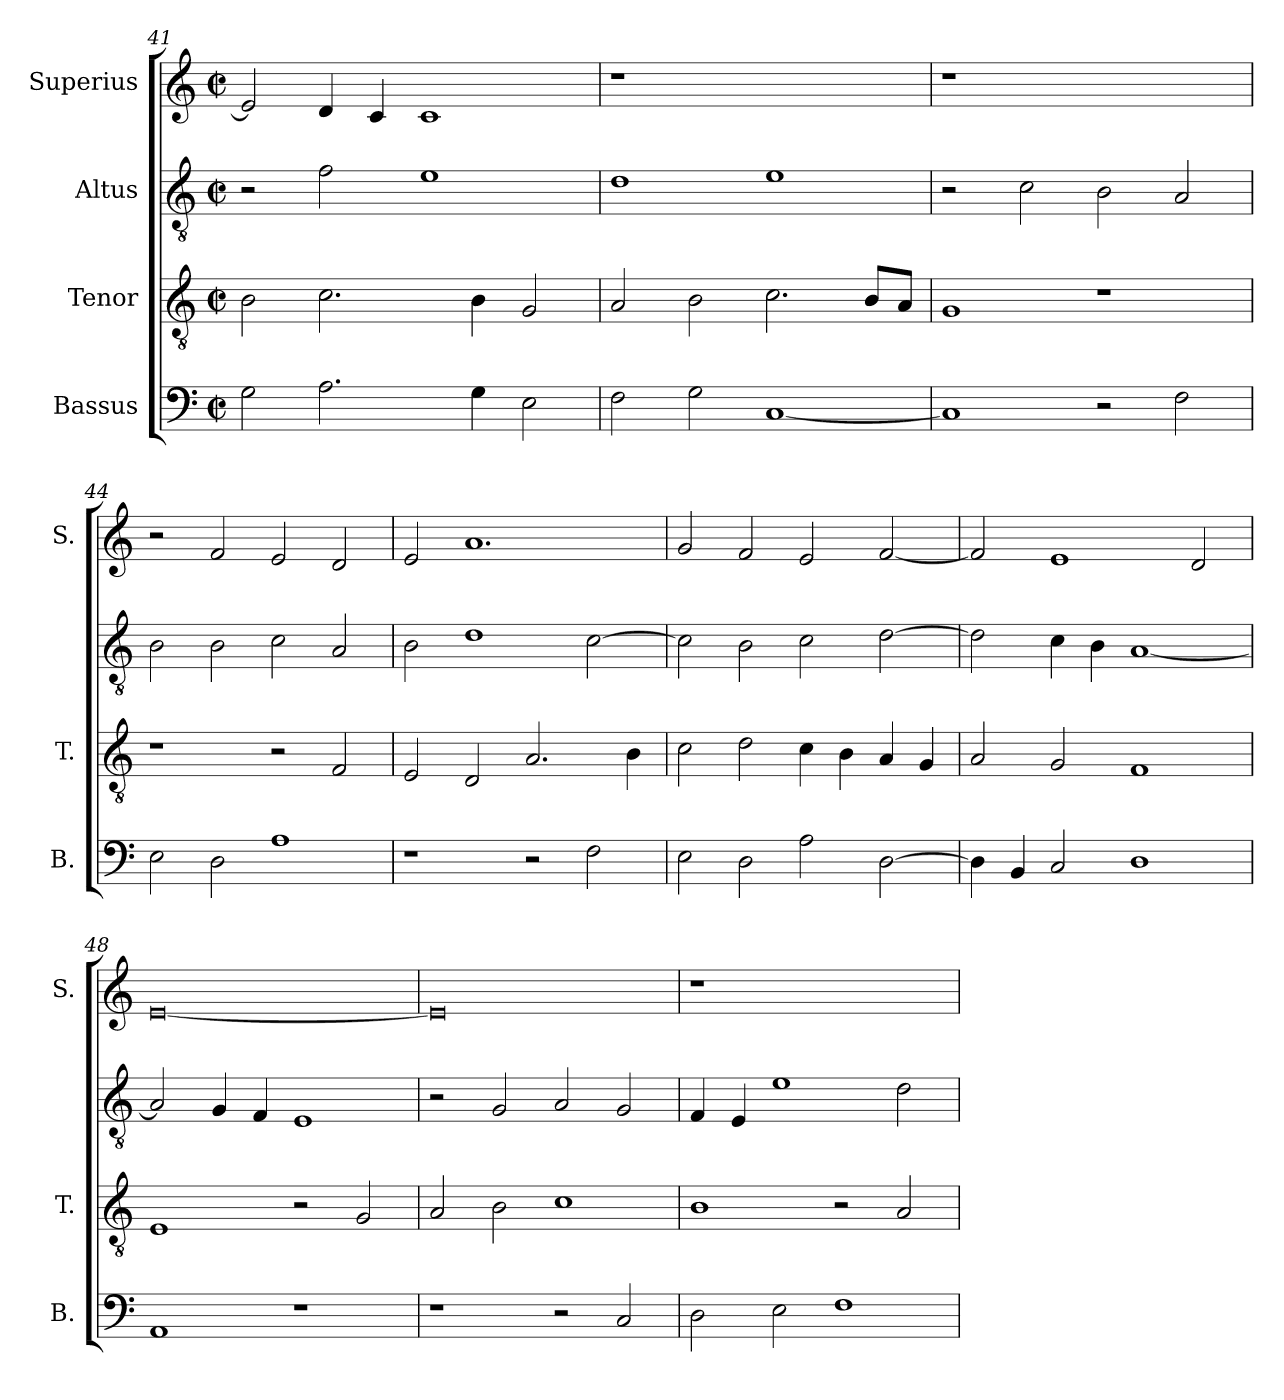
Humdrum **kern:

**kern	**kern	**kern	**kern
*part4	*part3	*part2	*part1
*staff4	*staff3	*staff2	*staff1
*I"Bassus	*I"Tenor	*I"Altus	*I"Superius
*I'B.	*I'T.	*	*I'S.
*clefF4	*clefGv2	*clefGv2	*clefG2
*	*ITrd7c12	*ITrd7c12	*
*k[]	*k[]	*k[]	*k[]
*C:	*C:	*C:	*C:
*M2/2	*M2/2	*M2/2	*M2/2
*met(c|)	*met(c|)	*met(c|)	*met(c|)
=41	=41	=41	=41
2Gi\	2BBi\	2r	2ei/]
2.Ai\	2.Ci\	2Fi\	4di/
.	.	.	4ci/
.	.	1Ei	1ci
4Gi\	4BBi\	.	.
2Ei\	2GGi/	.	.
=42	=42	=42	=42
!	!	!	!LO:N:vis=1
2Fi\	2AAi/	1Di	1r
2Gi\	2BBi\	.	.
[<1Ci	2.Ci\	1Ei	1ryy
.	8BBi/L	.	.
.	8AAi/J	.	.
=43	=43	=43	=43
!	!	!	!LO:N:vis=1
1Ci]	1GGi	2r	1r
.	.	2Ci\	.
2r	1r	2BBi\	1ryy
2Fi\	.	2AAi/	.
=44	=44	=44	=44
2Ei\	1r	2BBi\	2r
2Di\	.	2BBi\	2fi/
1Ai	2r	2Ci\	2ei/
.	2FFi/	2AAi/	2di/
!!LO:PB:g=z
=45	=45	=45	=45
1r	2EEi/	2BBi\	2ei/
.	2DDi/	1Di	1.ai
2r	2.AAi/	.	.
2Fi\	.	[>2Ci\	.
.	4BBi\	.	.
=46	=46	=46	=46
2Ei\	2Ci\	2Ci\]	2gi/
2Di\	2Di\	2BBi\	2fi/
2Ai\	4Ci\	2Ci\	2ei/
.	4BBi\	.	.
[>2Di\	4AAi/	[>2Di\	[<2fi/
.	4GGi/	.	.
=47	=47	=47	=47
4Di\]	2AAi/	2Di\]	2fi/]
4BBi/	.	.	.
2Ci/	2GGi/	4Ci\	1ei
.	.	4BBi\	.
1Di	1FFi	[<1AAi	.
.	.	.	2di/
=48	=48	=48	=48
1AAi	1EEi	2AAi/]	[<0ei
.	.	4GGi/	.
.	.	4FFi/	.
1r	2r	1EEi	.
.	2GGi/	.	.
=49	=49	=49	=49
1r	2AAi/	2r	0ei]
.	2BBi\	2GGi/	.
2r	1Ci	2AAi/	.
2Ci/	.	2GGi/	.
!!LO:LB:g=z
=50	=50	=50	=50
!	!	!	!LO:N:vis=1
2Di\	1BBi	4FFi/	1r
.	.	4EEi/	.
2Ei\	.	1Ei	.
1Fi	2r	.	1ryy
.	2AAi/	2Di\	.
=	=	=	=
*-	*-	*-	*-
